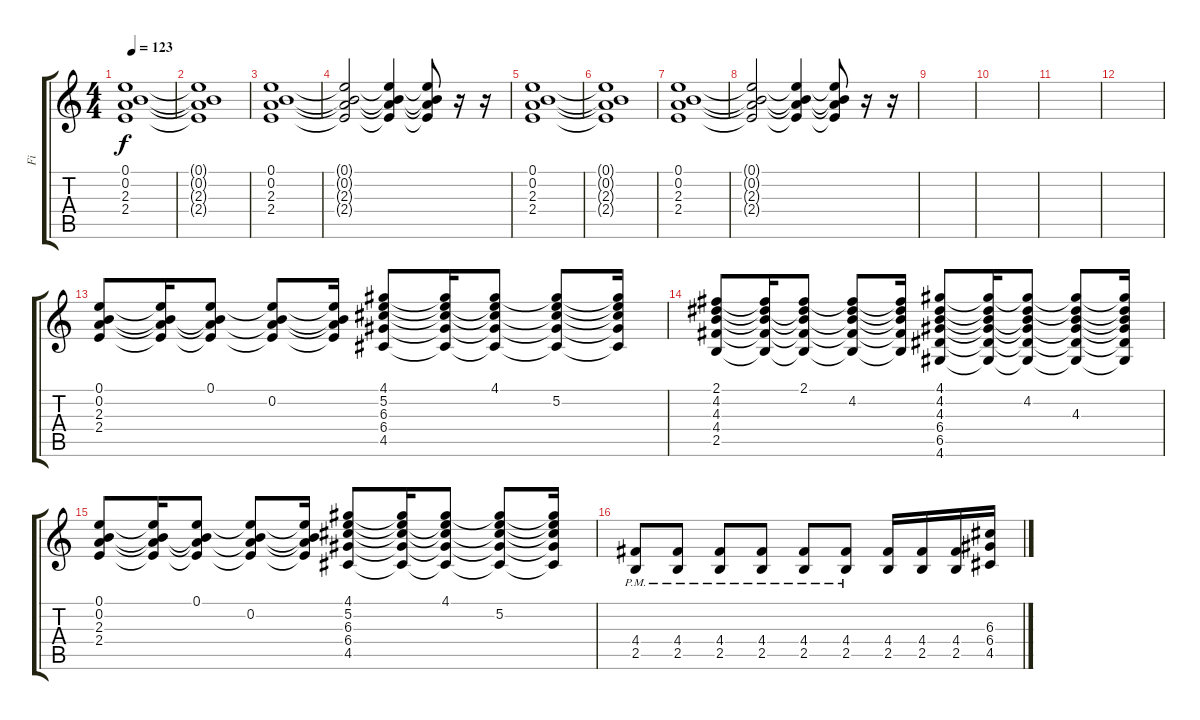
\track ("Fi" "Fi") {instrument distortionguitar}
\staff {score tabs}
\tuning (E4 B3 G3 D3 A2 E2) {hide}
\ts (4 4)
\tempo 123
\clef g2
\ks c
(0.1 0.2 2.3 2.4).1{dy f instrument distortionguitar} |
(0.1{t} 0.2{t} 2.3{t} 2.4{t}).1 |
(0.1 0.2 2.3 2.4).1 |
(0.1{t} 0.2{t} 2.3{t} 2.4{t}).2 (0.1{t} 0.2{t} 2.3{t} 2.4{t}).4 (0.1{t} 0.2{t} 2.3{t} 2.4{t}).8 r.16 r.16 |
(0.1 0.2 2.3 2.4).1 |
(0.1{t} 0.2{t} 2.3{t} 2.4{t}).1 |
(0.1 0.2 2.3 2.4).1 |
(0.1{t} 0.2{t} 2.3{t} 2.4{t}).2 (0.1{t} 0.2{t} 2.3{t} 2.4{t}).4 (0.1{t} 0.2{t} 2.3{t} 2.4{t}).8 r.16 r.16 |
|
|
|
|
(0.1 0.2 2.3 2.4).8 (0.1{t} 0.2{t} 2.3{t} 2.4{t}).16 (0.1 0.2{t} 2.3{t} 2.4{t}).8 (0.1{t} 0.2 2.3{t} 2.4{t}).8 (0.1{t} 0.2{t} 2.3{t} 2.4{t}).16 (4.1 5.2 6.3 6.4 4.5).8 (4.1{t} 5.2{t} 6.3{t} 6.4{t} 4.5{t}).16 (4.1 5.2{t} 6.3{t} 6.4{t} 4.5{t}).8 (4.1{t} 5.2 6.3{t} 6.4{t} 4.5{t}).8 (4.1{t} 5.2{t} 6.3{t} 6.4{t} 4.5{t}).16 |
(2.1 4.2 4.3 4.4 2.5).8 (2.1{t} 4.2{t} 4.3{t} 4.4{t} 2.5{t}).16 (2.1 4.2{t} 4.3{t} 4.4{t} 2.5{t}).8 (2.1{t} 4.2 4.3{t} 4.4{t} 2.5{t}).8 (2.1{t} 4.2{t} 4.3{t} 4.4{t} 2.5{t}).16 (4.1 4.2 4.3 6.4 6.5 4.6).8 (4.1{t} 4.2{t} 4.3{t} 6.4{t} 6.5{t} 4.6{t}).16 (4.1{t} 4.2 4.3{t} 6.4{t} 6.5{t} 4.6{t}).8 (4.1{t} 4.2{t} 4.3 6.4{t} 6.5{t} 4.6{t}).8 (4.1{t} 4.2{t} 4.3{t} 6.4{t} 6.5{t} 4.6{t}).16 |
(0.1 0.2 2.3 2.4).8 (0.1{t} 0.2{t} 2.3{t} 2.4{t}).16 (0.1 0.2{t} 2.3{t} 2.4{t}).8 (0.1{t} 0.2 2.3{t} 2.4{t}).8 (0.1{t} 0.2{t} 2.3{t} 2.4{t}).16 (4.1 5.2 6.3 6.4 4.5).8 (4.1{t} 5.2{t} 6.3{t} 6.4{t} 4.5{t}).16 (4.1 5.2{t} 6.3{t} 6.4{t} 4.5{t}).8 (4.1{t} 5.2 6.3{t} 6.4{t} 4.5{t}).8 (4.1{t} 5.2{t} 6.3{t} 6.4{t} 4.5{t}).16 |
(4.4{pm} 2.5{pm}).8 (4.4{pm} 2.5{pm}).8 (4.4{pm} 2.5{pm}).8 (4.4{pm} 2.5{pm}).8 (4.4{pm} 2.5{pm}).8 (4.4{pm} 2.5{pm}).8 (4.4 2.5).16 (4.4 2.5).16 (4.4 2.5).16 (6.3 6.4 4.5).16
